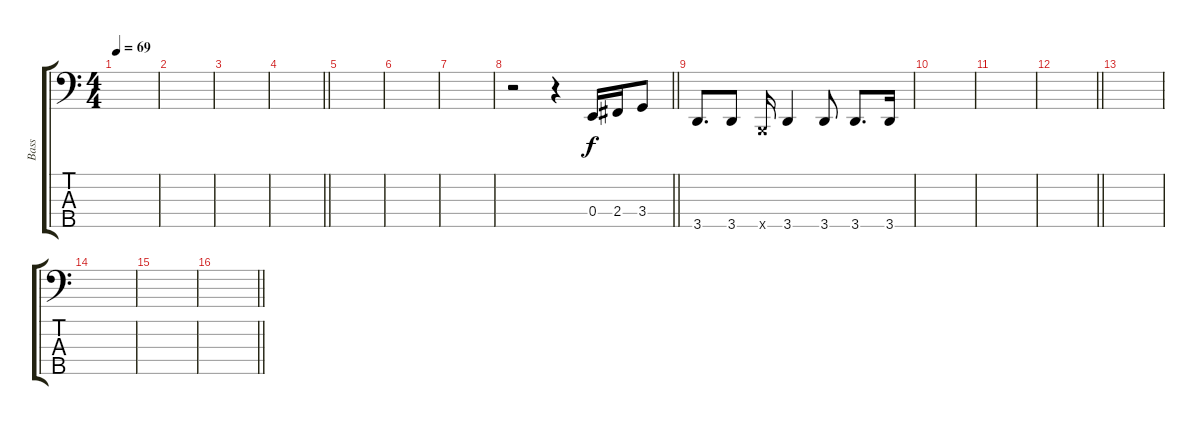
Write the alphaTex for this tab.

\track ("Bass" "Bass") {instrument electricbassfinger}
\staff {score tabs}
\tuning (G2 D2 A1 E1 B0) {hide}
\ts (4 4)
\tempo 69
\clef f4
\ks c
|
|
|
\barLineRight lightlight
|
|
|
|
\barLineRight lightlight
r.2 r.4 0.4.16 2.4.16 3.4.8 |
3.5.8{d} 3.5.8 0.5{x}.16 3.5.4 3.5.8 3.5.8{d} 3.5.16 |
|
|
\barLineRight lightlight
|
\section ("" "")
|
|
|
\barLineRight lightlight
